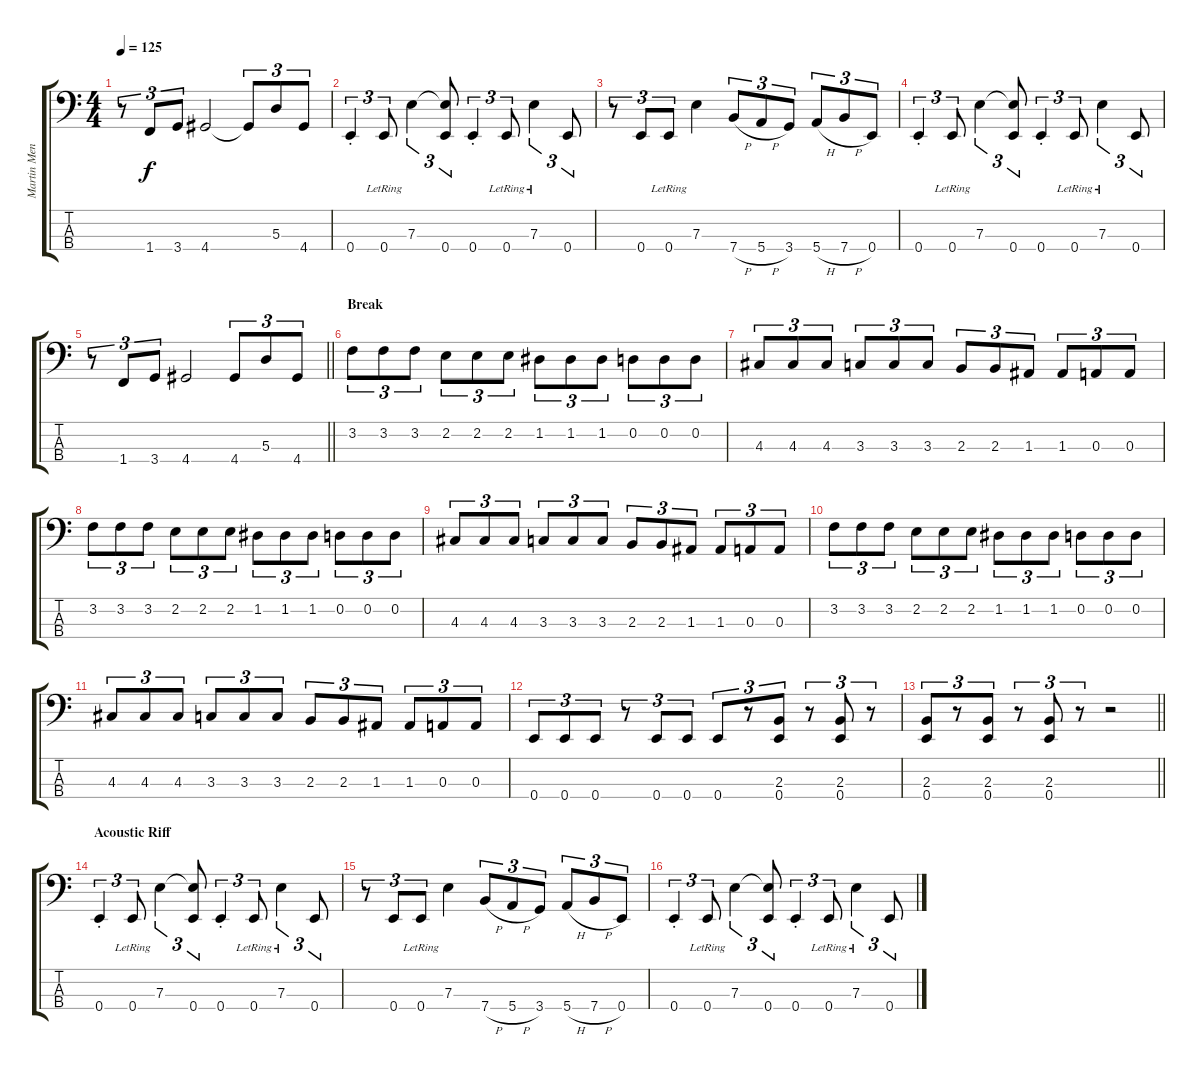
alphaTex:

\track ("Martin Mendez" "Martin Men") {instrument electricbasspick}
\staff {score tabs}
\tuning (G2 D2 A1 E1) {hide}
\ts (4 4)
\tempo 125
\clef f4
\ks c
r.8{tu (3 2) dy f} 1.4.8{tu (3 2)} 3.4.8{tu (3 2)} 4.4.2 4.4{t}.8{tu (3 2)} 5.3.8{tu (3 2)} 4.4.8{tu (3 2)} |
0.4{st}.4{tu (3 2)} 0.4{lr}.8{tu (3 2)} 7.3.4{tu (3 2)} (7.3{t} 0.4).8{tu (3 2)} 0.4{st}.4{tu (3 2)} 0.4{lr}.8{tu (3 2)} 7.3{lr}.4{tu (3 2)} 0.4.8{tu (3 2)} |
r.8{tu (3 2)} 0.4.8{tu (3 2)} 0.4{lr}.8{tu (3 2)} 7.3.4 7.4{h}.8{tu (3 2)} 5.4{h}.8{tu (3 2)} 3.4.8{tu (3 2)} 5.4{h}.8{tu (3 2)} 7.4{h}.8{tu (3 2)} 0.4.8{tu (3 2)} |
0.4{st}.4{tu (3 2)} 0.4{lr}.8{tu (3 2)} 7.3.4{tu (3 2)} (7.3{t} 0.4).8{tu (3 2)} 0.4{st}.4{tu (3 2)} 0.4{lr}.8{tu (3 2)} 7.3{lr}.4{tu (3 2)} 0.4.8{tu (3 2)} |
\barLineRight lightlight
r.8{tu (3 2)} 1.4.8{tu (3 2)} 3.4.8{tu (3 2)} 4.4.2 4.4.8{tu (3 2)} 5.3.8{tu (3 2)} 4.4.8{tu (3 2)} |
\section ("" "Break")
3.2.8{tu (3 2)} 3.2.8{tu (3 2)} 3.2.8{tu (3 2)} 2.2.8{tu (3 2)} 2.2.8{tu (3 2)} 2.2.8{tu (3 2)} 1.2.8{tu (3 2)} 1.2.8{tu (3 2)} 1.2.8{tu (3 2)} 0.2.8{tu (3 2)} 0.2.8{tu (3 2)} 0.2.8{tu (3 2)} |
4.3.8{tu (3 2)} 4.3.8{tu (3 2)} 4.3.8{tu (3 2)} 3.3.8{tu (3 2)} 3.3.8{tu (3 2)} 3.3.8{tu (3 2)} 2.3.8{tu (3 2)} 2.3.8{tu (3 2)} 1.3.8{tu (3 2)} 1.3.8{tu (3 2)} 0.3.8{tu (3 2)} 0.3.8{tu (3 2)} |
3.2.8{tu (3 2)} 3.2.8{tu (3 2)} 3.2.8{tu (3 2)} 2.2.8{tu (3 2)} 2.2.8{tu (3 2)} 2.2.8{tu (3 2)} 1.2.8{tu (3 2)} 1.2.8{tu (3 2)} 1.2.8{tu (3 2)} 0.2.8{tu (3 2)} 0.2.8{tu (3 2)} 0.2.8{tu (3 2)} |
4.3.8{tu (3 2)} 4.3.8{tu (3 2)} 4.3.8{tu (3 2)} 3.3.8{tu (3 2)} 3.3.8{tu (3 2)} 3.3.8{tu (3 2)} 2.3.8{tu (3 2)} 2.3.8{tu (3 2)} 1.3.8{tu (3 2)} 1.3.8{tu (3 2)} 0.3.8{tu (3 2)} 0.3.8{tu (3 2)} |
3.2.8{tu (3 2)} 3.2.8{tu (3 2)} 3.2.8{tu (3 2)} 2.2.8{tu (3 2)} 2.2.8{tu (3 2)} 2.2.8{tu (3 2)} 1.2.8{tu (3 2)} 1.2.8{tu (3 2)} 1.2.8{tu (3 2)} 0.2.8{tu (3 2)} 0.2.8{tu (3 2)} 0.2.8{tu (3 2)} |
4.3.8{tu (3 2)} 4.3.8{tu (3 2)} 4.3.8{tu (3 2)} 3.3.8{tu (3 2)} 3.3.8{tu (3 2)} 3.3.8{tu (3 2)} 2.3.8{tu (3 2)} 2.3.8{tu (3 2)} 1.3.8{tu (3 2)} 1.3.8{tu (3 2)} 0.3.8{tu (3 2)} 0.3.8{tu (3 2)} |
0.4.8{tu (3 2)} 0.4.8{tu (3 2)} 0.4.8{tu (3 2)} r.8{tu (3 2)} 0.4.8{tu (3 2)} 0.4.8{tu (3 2)} 0.4.8{tu (3 2)} r.8{tu (3 2)} (2.3 0.4).8{tu (3 2) instrument slapbass2} r.8{tu (3 2)} (2.3 0.4).8{tu (3 2)} r.8{tu (3 2)} |
\barLineRight lightlight
(2.3 0.4).8{tu (3 2)} r.8{tu (3 2)} (2.3 0.4).8{tu (3 2)} r.8{tu (3 2)} (2.3 0.4).8{tu (3 2)} r.8{tu (3 2)} r.2 |
\section ("" "Acoustic Riff")
0.4{st}.4{tu (3 2) instrument electricbassfinger} 0.4{lr}.8{tu (3 2)} 7.3.4{tu (3 2)} (7.3{t} 0.4).8{tu (3 2)} 0.4{st}.4{tu (3 2)} 0.4{lr}.8{tu (3 2)} 7.3{lr}.4{tu (3 2)} 0.4.8{tu (3 2)} |
r.8{tu (3 2)} 0.4.8{tu (3 2)} 0.4{lr}.8{tu (3 2)} 7.3.4 7.4{h}.8{tu (3 2)} 5.4{h}.8{tu (3 2)} 3.4.8{tu (3 2)} 5.4{h}.8{tu (3 2)} 7.4{h}.8{tu (3 2)} 0.4.8{tu (3 2)} |
0.4{st}.4{tu (3 2)} 0.4{lr}.8{tu (3 2)} 7.3.4{tu (3 2)} (7.3{t} 0.4).8{tu (3 2)} 0.4{st}.4{tu (3 2)} 0.4{lr}.8{tu (3 2)} 7.3{lr}.4{tu (3 2)} 0.4.8{tu (3 2)}
